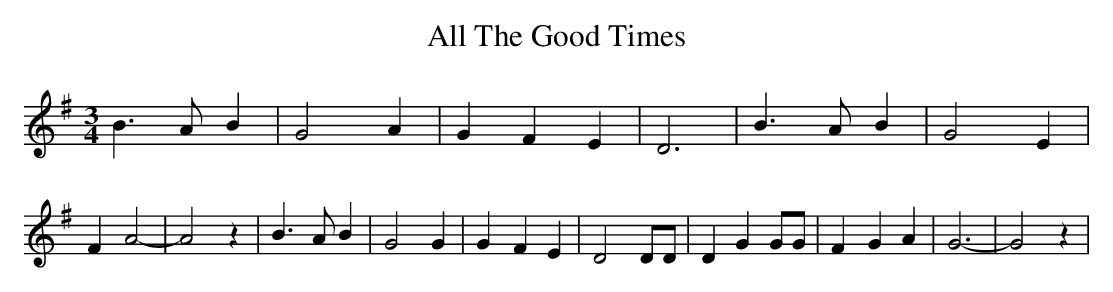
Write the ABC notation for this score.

X:1
T:All The Good Times
M:3/4
L:1/4
K:G
 B3/2 A/2 B| G2 A| G- F E| D3| B3/2 A/2 B| G2 E| F- A2-| A2 z| B3/2 A/2 B|\
 G2 G| G- F E| D2 D/2D/2| D G G/2G/2| F- G A| G3-| G2 z|
